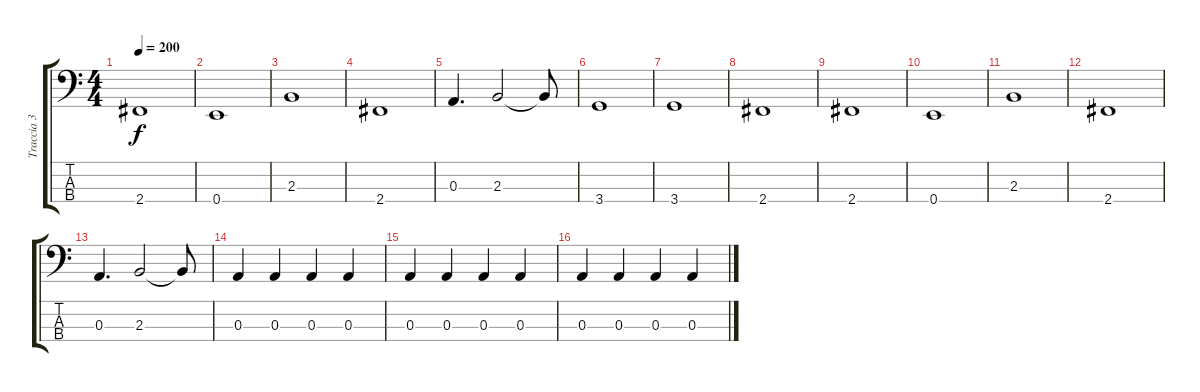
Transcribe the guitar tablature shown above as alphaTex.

\track ("Traccia 3" "Traccia 3") {instrument electricbassfinger}
\staff {score tabs}
\tuning (G2 D2 A1 E1) {hide}
\ts (4 4)
\tempo 200
\clef f4
\ks c
2.4.1{dy f} |
0.4.1 |
2.3.1 |
2.4.1 |
0.3.4{d} 2.3.2 2.3{t}.8 |
3.4.1 |
3.4.1 |
2.4.1 |
2.4.1 |
0.4.1 |
2.3.1 |
2.4.1 |
0.3.4{d} 2.3.2 2.3{t}.8 |
0.3.4 0.3.4 0.3.4 0.3.4 |
0.3.4 0.3.4 0.3.4 0.3.4 |
0.3.4 0.3.4 0.3.4 0.3.4
